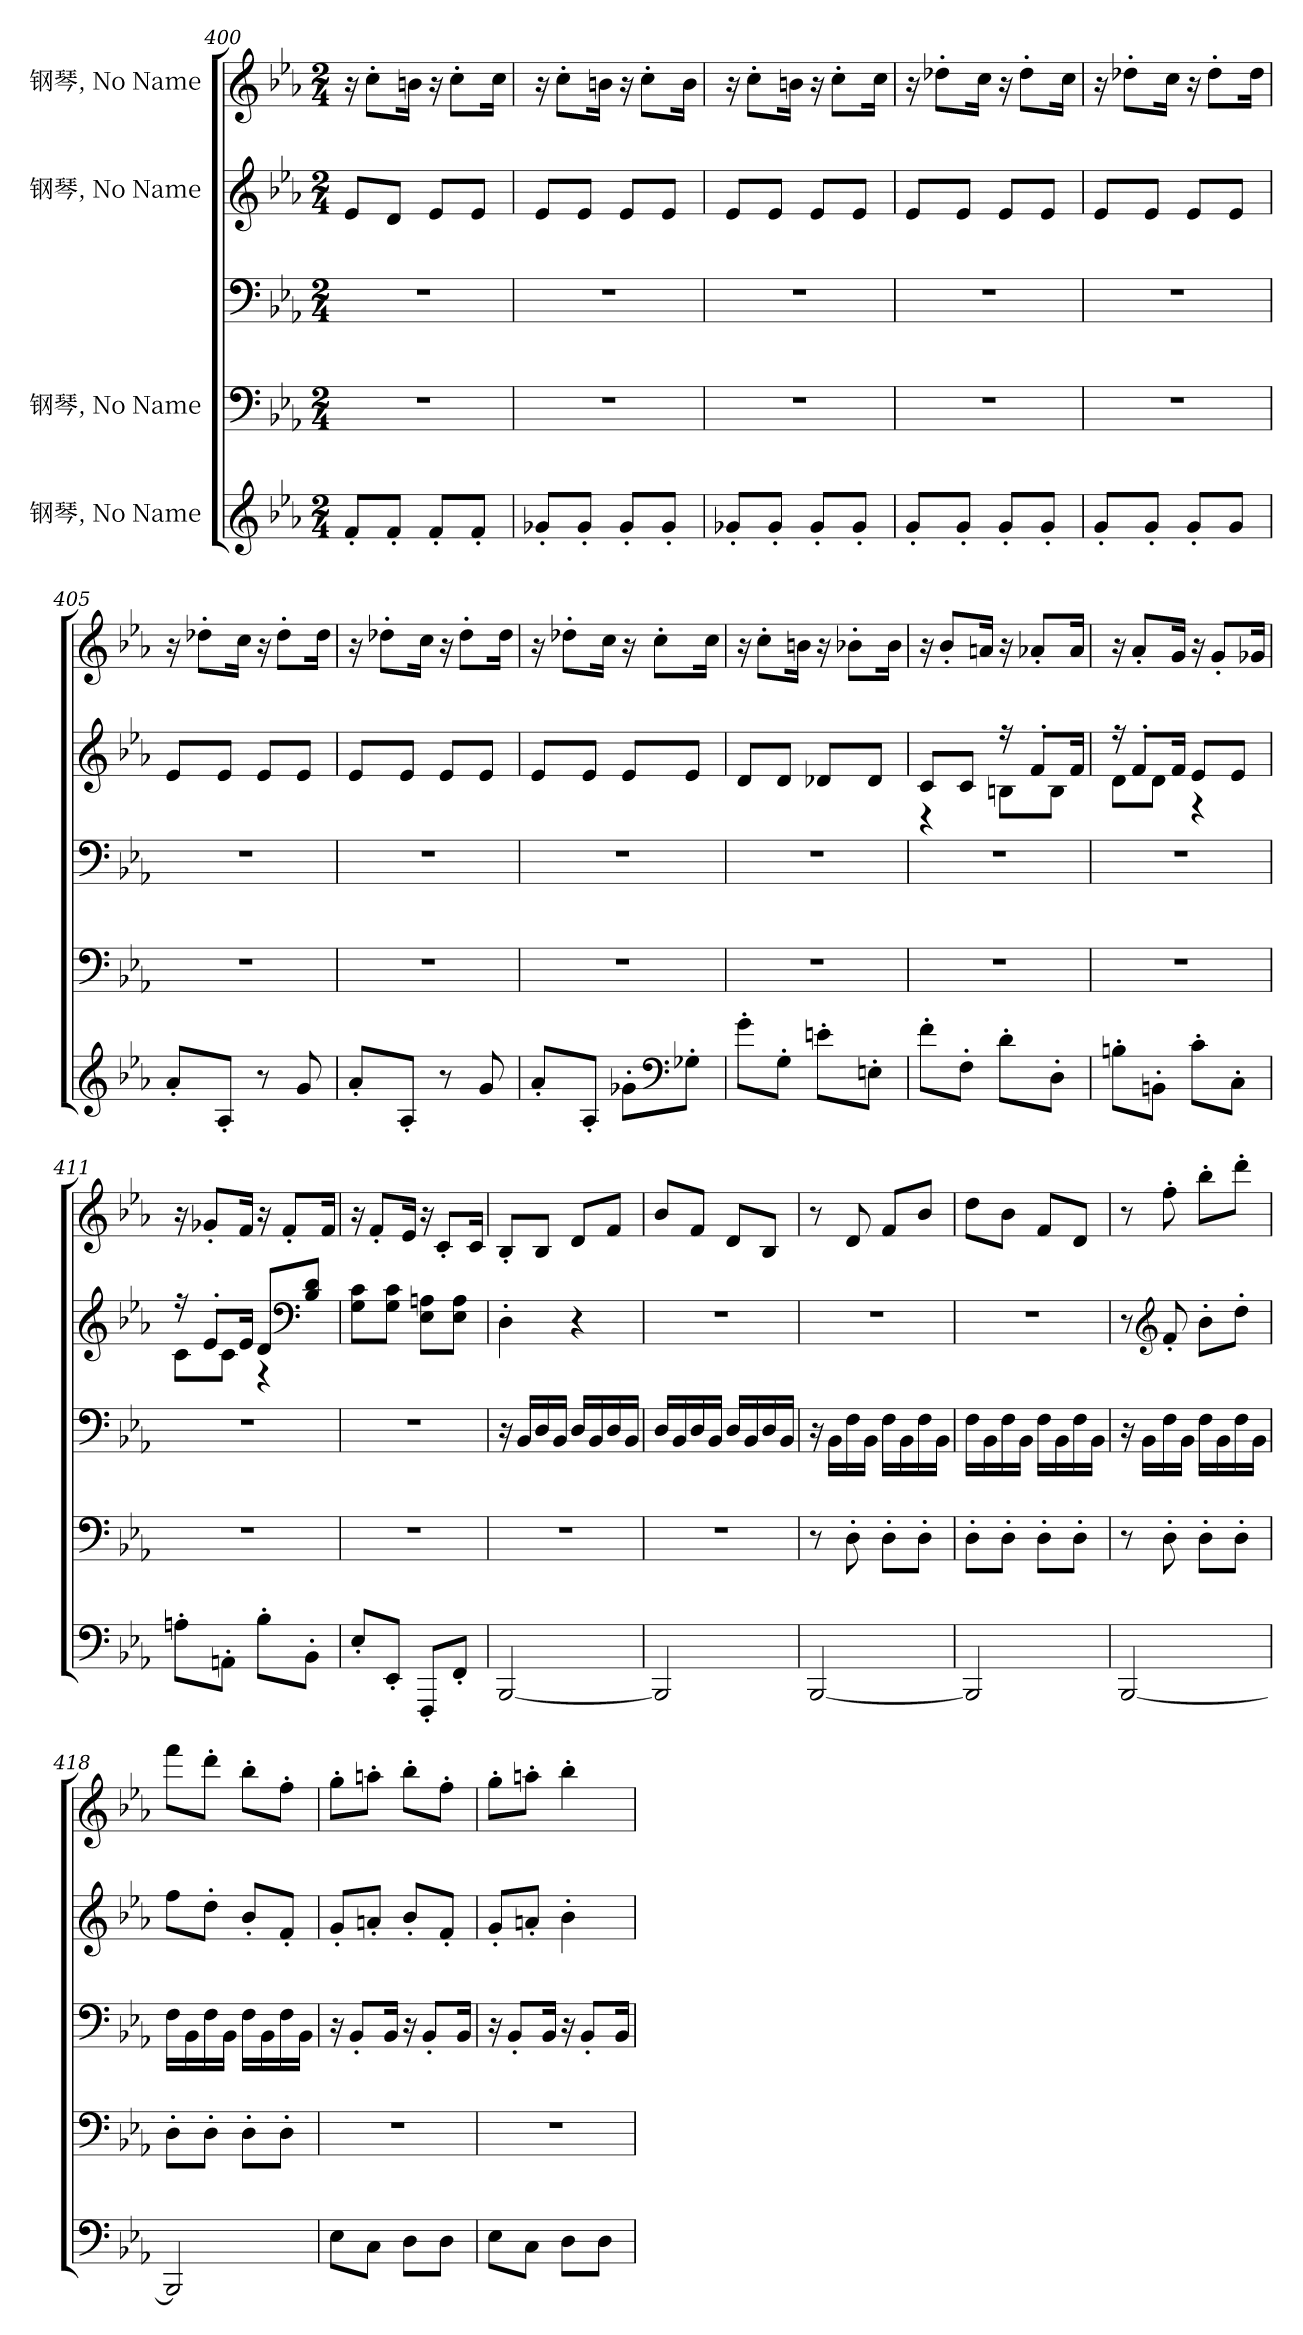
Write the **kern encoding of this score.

**kern	**kern	**kern	**kern	**kern
*part4	*part3	*part3	*part2	*part1
*staff5	*staff4	*staff3	*staff2	*staff1
*I"钢琴, No Name	*I"钢琴, No Name	*	*I"钢琴, No Name	*I"钢琴, No Name
*clefG2	*clefF4	*clefF4	*clefG2	*clefG2
*k[b-e-a-]	*k[b-e-a-]	*k[b-e-a-]	*k[b-e-a-]	*k[b-e-a-]
*M2/4	*M2/4	*M2/4	*M2/4	*M2/4
=400	=400	=400	=400	=400
8f'/L	2r	2r	8e-/L	16r
.	.	.	.	8cc'\L
8f'/J	.	.	8d/J	.
.	.	.	.	16bn\Jk
8f'/L	.	.	8e-/L	16r
.	.	.	.	8cc'\L
8f'/J	.	.	8e-/J	.
.	.	.	.	16cc\Jk
=401	=401	=401	=401	=401
*	*	*	*	*MM140
8g-X'/L	2r	2r	8e-/L	16r
.	.	.	.	8cc'\L
8g-'/J	.	.	8e-/J	.
.	.	.	.	16bn\Jk
8g-'/L	.	.	8e-/L	16r
.	.	.	.	8cc'\L
8g-'/J	.	.	8e-/J	.
.	.	.	.	16b\Jk
=402	=402	=402	=402	=402
8g-X'/L	2r	2r	8e-/L	16r
.	.	.	.	8cc'\L
8g-'/J	.	.	8e-/J	.
.	.	.	.	16bn\Jk
8g-'/L	.	.	8e-/L	16r
.	.	.	.	8cc'\L
8g-'/J	.	.	8e-/J	.
.	.	.	.	16cc\Jk
=403	=403	=403	=403	=403
*	*	*	*	*MM140
8g'/L	2r	2r	8e-/L	16r
.	.	.	.	8dd-X'\L
8g'/J	.	.	8e-/J	.
.	.	.	.	16cc\Jk
8g'/L	.	.	8e-/L	16r
.	.	.	.	8dd-'\L
8g'/J	.	.	8e-/J	.
.	.	.	.	16cc\Jk
!!LO:PB:g=z
=404	=404	=404	=404	=404
8g'/L	2r	2r	8e-/L	16r
.	.	.	.	8dd-X'\L
8g'/J	.	.	8e-/J	.
.	.	.	.	16cc\Jk
8g'/L	.	.	8e-/L	16r
.	.	.	.	8dd-'\L
8g/J	.	.	8e-/J	.
*	*	*	*	*MM138
.	.	.	.	16dd-\Jk
=405	=405	=405	=405	=405
*	*	*	*	*MM140
8a-'/L	2r	2r	8e-/L	16r
.	.	.	.	8dd-X'\L
8A-'/J	.	.	8e-/J	.
.	.	.	.	16cc\Jk
8r	.	.	8e-/L	16r
.	.	.	.	8dd-'\L
8g/	.	.	8e-/J	.
*	*	*	*	*MM138
.	.	.	.	16dd-\Jk
=406	=406	=406	=406	=406
*	*	*	*	*MM140
8a-'/L	2r	2r	8e-/L	16r
.	.	.	.	8dd-X'\L
8A-'/J	.	.	8e-/J	.
.	.	.	.	16cc\Jk
8r	.	.	8e-/L	16r
.	.	.	.	8dd-'\L
8g/	.	.	8e-/J	.
*	*	*	*	*MM138
.	.	.	.	16dd-\Jk
=407	=407	=407	=407	=407
*	*	*	*	*MM140
8a-'/L	2r	2r	8e-/L	16r
.	.	.	.	8dd-X'\L
8A-'/J	.	.	8e-/J	.
.	.	.	.	16cc\Jk
8g-X'\L	.	.	8e-/L	16r
.	.	.	.	8cc'\L
*clefF4	*	*	*	*
8G-X'\J	.	.	8e-/J	.
.	.	.	.	16cc\Jk
=408	=408	=408	=408	=408
8g'\L	2r	2r	8d/L	16r
.	.	.	.	8cc'\L
8G'\J	.	.	8d/J	.
.	.	.	.	16bn\Jk
8en'\L	.	.	8d-X/L	16r
.	.	.	.	8b-X'\L
8En'\J	.	.	8d-/J	.
.	.	.	.	16b-\Jk
!!LO:LB:g=z
=409	=409	=409	=409	=409
*	*	*	*^	*
8f'\L	2r	2r	8c/L	4r	16r
.	.	.	.	.	8b-'/L
8F'\J	.	.	8c/J	.	.
.	.	.	.	.	16an/Jk
8d'\L	.	.	16r	8Bn\L	16r
.	.	.	8f'/L	.	8a-X'/L
8D'\J	.	.	.	8B\J	.
.	.	.	16f/Jk	.	16a-/Jk
=410	=410	=410	=410	=410	=410
8Bn'\L	2r	2r	16r	8d\L	16r
.	.	.	8f'/L	.	8a-'/L
8BBn'\J	.	.	.	8d\J	.
.	.	.	16f/Jk	.	16g/Jk
8c'\L	.	.	8e-/L	4r	16r
.	.	.	.	.	8g'/L
8C'\J	.	.	8e-/J	.	.
.	.	.	.	.	16g-X/Jk
=411	=411	=411	=411	=411	=411
8An'\L	2r	2r	16r	8c\L	16r
.	.	.	8e-'/L	.	8g-X'/L
8AAn'\J	.	.	.	8c\J	.
.	.	.	16e-/Jk	.	16f/Jk
8B-'\L	.	.	8d/L	4r	16r
.	.	.	.	.	8f'/L
*	*	*	*clefF4	*	*
8BB-'\J	.	.	8B-/ 8d/J	.	.
.	.	.	.	.	16f/Jk
*	*	*	*v	*v	*
=412	=412	=412	=412	=412
8E-'/L	2r	2r	8G\ 8c\L	16r
.	.	.	.	8f'/L
8EE-'/J	.	.	8G\ 8c\J	.
.	.	.	.	16e-/Jk
8FFF'/L	.	.	8E-\ 8An\L	16r
.	.	.	.	8c'/L
8FF'/J	.	.	8E-\ 8A\J	.
*	*	*	*	*MM132
.	.	.	.	16c/Jk
=413	=413	=413	=413	=413
[2BBB-/	2r	16r	4D'\	8B-'/L
.	.	16BB-/LL	.	.
.	.	16D/	.	8B-/J
.	.	16BB-/JJ	.	.
.	.	16D/LL	4r	8d/L
.	.	16BB-/	.	.
.	.	16D/	.	8f/J
.	.	16BB-/JJ	.	.
!!LO:PB:g=z
=414	=414	=414	=414	=414
2BBB-/]	2r	16D/LL	2r	8b-/L
.	.	16BB-/	.	.
.	.	16D/	.	8f/J
.	.	16BB-/JJ	.	.
.	.	16D/LL	.	8d/L
.	.	16BB-/	.	.
.	.	16D/	.	8B-/J
.	.	16BB-/JJ	.	.
=415	=415	=415	=415	=415
[2BBB-/	8r	16r	2r	8r
.	.	16BB-\LL	.	.
.	8D'\	16F\	.	8d/
.	.	16BB-\JJ	.	.
.	8D'\L	16F\LL	.	8f/L
.	.	16BB-\	.	.
.	8D'\J	16F\	.	8b-/J
.	.	16BB-\JJ	.	.
=416	=416	=416	=416	=416
2BBB-/]	8D'\L	16F\LL	2r	8dd\L
.	.	16BB-\	.	.
.	8D'\J	16F\	.	8b-\J
.	.	16BB-\JJ	.	.
.	8D'\L	16F\LL	.	8f/L
.	.	16BB-\	.	.
.	8D'\J	16F\	.	8d/J
.	.	16BB-\JJ	.	.
=417	=417	=417	=417	=417
[2BBB-/	8r	16r	8r	8r
.	.	16BB-\LL	.	.
*	*	*	*clefG2	*
.	8D'\	16F\	8f'/	8ff'\
.	.	16BB-\JJ	.	.
.	8D'\L	16F\LL	8b-'\L	8bb-'\L
.	.	16BB-\	.	.
.	8D'\J	16F\	8dd'\J	8ddd'\J
.	.	16BB-\JJ	.	.
!!LO:LB:g=z
=418	=418	=418	=418	=418
2BBB-/]	8D'\L	16F\LL	8ff\L	8fff\L
.	.	16BB-\	.	.
.	8D'\J	16F\	8dd'\J	8ddd'\J
.	.	16BB-\JJ	.	.
.	8D'\L	16F\LL	8b-'/L	8bb-'\L
.	.	16BB-\	.	.
.	8D'\J	16F\	8f'/J	8ff'\J
.	.	16BB-\JJ	.	.
=419	=419	=419	=419	=419
8E-\L	2r	16r	8g'/L	8gg'\L
.	.	8BB-'/L	.	.
8C\J	.	.	8an'/J	8aan'\J
.	.	16BB-/Jk	.	.
8D\L	.	16r	8b-'/L	8bb-'\L
.	.	8BB-'/L	.	.
8D\J	.	.	8f'/J	8ff'\J
.	.	16BB-/Jk	.	.
=420	=420	=420	=420	=420
8E-\L	2r	16r	8g'/L	8gg'\L
.	.	8BB-'/L	.	.
8C\J	.	.	8an'/J	8aan'\J
.	.	16BB-/Jk	.	.
8D\L	.	16r	4b-'\	4bb-'\
.	.	8BB-'/L	.	.
8D\J	.	.	.	.
.	.	16BB-/Jk	.	.
=	=	=	=	=
*-	*-	*-	*-	*-
